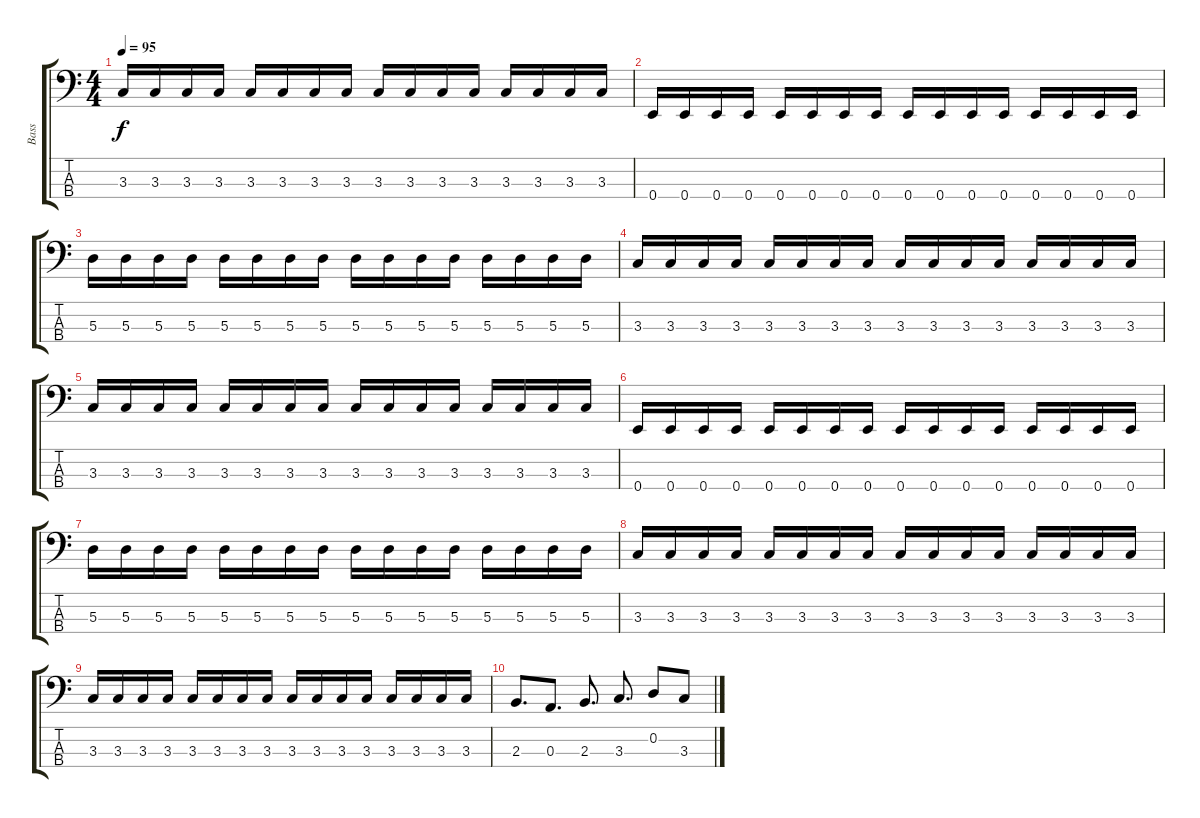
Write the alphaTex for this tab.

\track ("Bass" "Bass") {instrument electricbassfinger}
\staff {score tabs}
\tuning (G2 D2 A1 E1) {hide}
\ts (4 4)
\tempo 95
\clef f4
\ks c
3.3.16{dy f} 3.3.16 3.3.16 3.3.16 3.3.16 3.3.16 3.3.16 3.3.16 3.3.16 3.3.16 3.3.16 3.3.16 3.3.16 3.3.16 3.3.16 3.3.16 |
0.4.16 0.4.16 0.4.16 0.4.16 0.4.16 0.4.16 0.4.16 0.4.16 0.4.16 0.4.16 0.4.16 0.4.16 0.4.16 0.4.16 0.4.16 0.4.16 |
5.3.16 5.3.16 5.3.16 5.3.16 5.3.16 5.3.16 5.3.16 5.3.16 5.3.16 5.3.16 5.3.16 5.3.16 5.3.16 5.3.16 5.3.16 5.3.16 |
3.3.16 3.3.16 3.3.16 3.3.16 3.3.16 3.3.16 3.3.16 3.3.16 3.3.16 3.3.16 3.3.16 3.3.16 3.3.16 3.3.16 3.3.16 3.3.16 |
3.3.16 3.3.16 3.3.16 3.3.16 3.3.16 3.3.16 3.3.16 3.3.16 3.3.16 3.3.16 3.3.16 3.3.16 3.3.16 3.3.16 3.3.16 3.3.16 |
0.4.16 0.4.16 0.4.16 0.4.16 0.4.16 0.4.16 0.4.16 0.4.16 0.4.16 0.4.16 0.4.16 0.4.16 0.4.16 0.4.16 0.4.16 0.4.16 |
5.3.16 5.3.16 5.3.16 5.3.16 5.3.16 5.3.16 5.3.16 5.3.16 5.3.16 5.3.16 5.3.16 5.3.16 5.3.16 5.3.16 5.3.16 5.3.16 |
3.3.16 3.3.16 3.3.16 3.3.16 3.3.16 3.3.16 3.3.16 3.3.16 3.3.16 3.3.16 3.3.16 3.3.16 3.3.16 3.3.16 3.3.16 3.3.16 |
3.3.16 3.3.16 3.3.16 3.3.16 3.3.16 3.3.16 3.3.16 3.3.16 3.3.16 3.3.16 3.3.16 3.3.16 3.3.16 3.3.16 3.3.16 3.3.16 |
2.3.8{d} 0.3.8{d} 2.3.8{d} 3.3.8{d} 0.2.8 3.3.8
